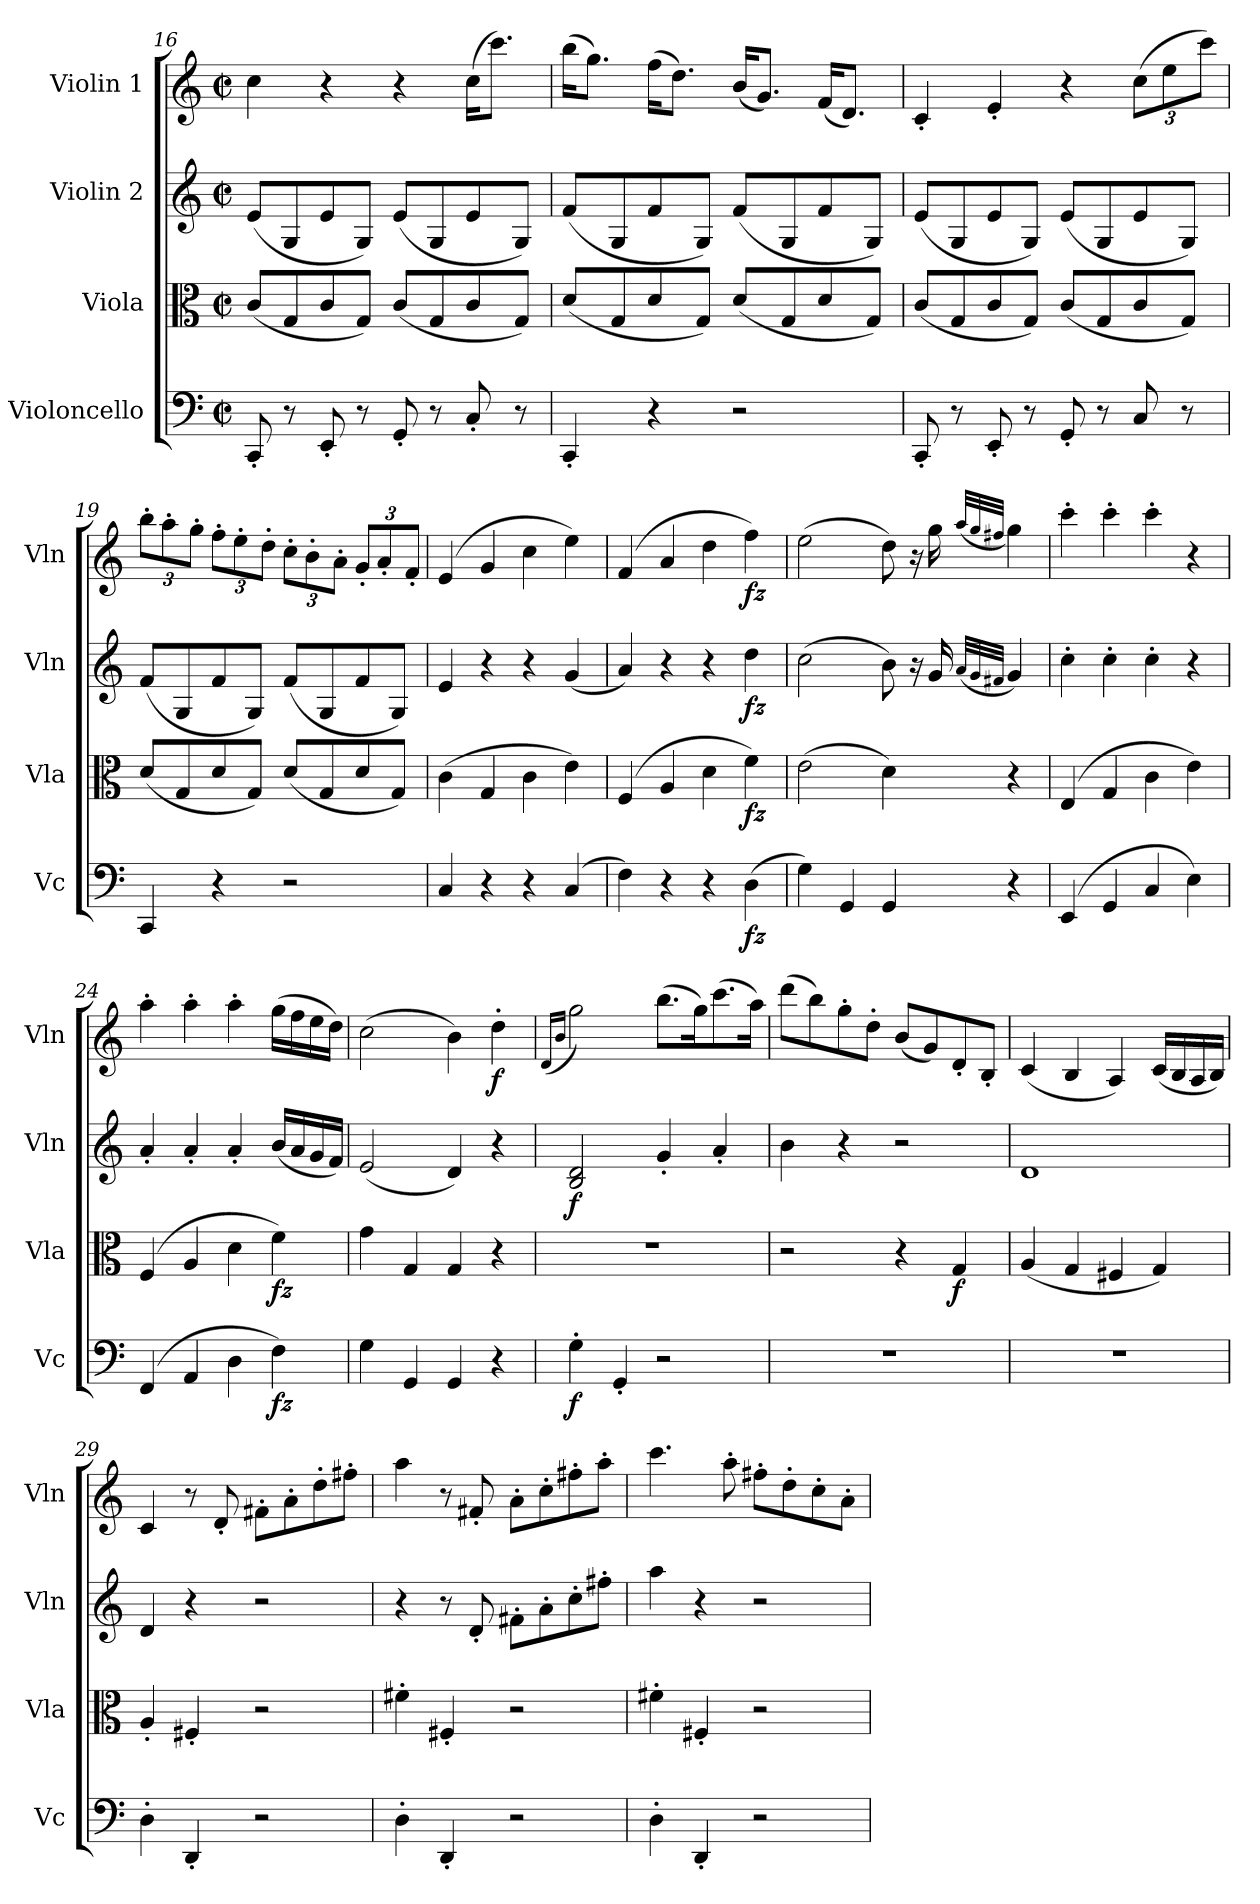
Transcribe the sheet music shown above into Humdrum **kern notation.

**kern	**dynam	**kern	**dynam	**kern	**dynam	**kern	**dynam
*part4	*part4	*part3	*part3	*part2	*part2	*part1	*part1
*staff4	*staff4	*staff3	*staff3	*staff2	*staff2	*staff1	*staff1
*I"Violoncello	*	*I"Viola	*	*I"Violin 2	*	*I"Violin 1	*
*I'Vc	*	*I'Vla	*	*I'Vln	*	*I'Vln	*
*clefF4	*	*clefC3	*	*clefG2	*	*clefG2	*
*k[]	*	*k[]	*	*k[]	*	*k[]	*
*M2/2	*	*M2/2	*	*M2/2	*	*M2/2	*
*met(c|)	*	*met(c|)	*	*met(c|)	*	*met(c|)	*
=16	=16	=16	=16	=16	=16	=16	=16
8CC'/	.	(<8c/L	.	(<8e/L	.	4cc\	.
8r	.	8G/	.	8G/	.	.	.
8EE'/	.	8c/	.	8e/	.	4r	.
8r	.	8G/J)	.	8G/J)	.	.	.
8GG'/	.	(<8c/L	.	(<8e/L	.	4r	.
8r	.	8G/	.	8G/	.	.	.
8C'/	.	8c/	.	8e/	.	(>16cc\KL	.
.	.	.	.	.	.	8.ccc\J)	.
8r	.	8G/J)	.	8G/J)	.	.	.
!!LO:LB:g=z
=17	=17	=17	=17	=17	=17	=17	=17
4CC'/	.	(<8d/L	.	(<8f/L	.	(>16bb\KL	.
.	.	.	.	.	.	8.gg\J)	.
.	.	8G/	.	8G/	.	.	.
4r	.	8d/	.	8f/	.	(>16ff\KL	.
.	.	.	.	.	.	8.dd\J)	.
.	.	8G/J)	.	8G/J)	.	.	.
2r	.	(<8d/L	.	(<8f/L	.	(<16b/KL	.
.	.	.	.	.	.	8.g/J)	.
.	.	8G/	.	8G/	.	.	.
.	.	8d/	.	8f/	.	(<16f/KL	.
.	.	.	.	.	.	8.d/J)	.
.	.	8G/J)	.	8G/J)	.	.	.
=18	=18	=18	=18	=18	=18	=18	=18
8CC'/	.	(<8c/L	.	(<8e/L	.	4c'/	.
8r	.	8G/	.	8G/	.	.	.
8EE'/	.	8c/	.	8e/	.	4e'/	.
8r	.	8G/J)	.	8G/J)	.	.	.
8GG'/	.	(<8c/L	.	(<8e/L	.	4r	.
8r	.	8G/	.	8G/	.	.	.
*	*	*	*	*	*	*Xbrackettup	*
8C/	.	8c/	.	8e/	.	(>12cc\L	.
.	.	.	.	.	.	12ee\	.
8r	.	8G/J)	.	8G/J)	.	.	.
.	.	.	.	.	.	12ccc\J)	.
=19	=19	=19	=19	=19	=19	=19	=19
4CC/	.	(<8d/L	.	(<8f/L	.	12bb'\L	.
.	.	.	.	.	.	12aa'\	.
.	.	8G/	.	8G/	.	.	.
.	.	.	.	.	.	12gg'\J	.
4r	.	8d/	.	8f/	.	12ff'\L	.
.	.	.	.	.	.	12ee'\	.
.	.	8G/J)	.	8G/J)	.	.	.
.	.	.	.	.	.	12dd'\J	.
2r	.	(<8d/L	.	(<8f/L	.	12cc'\L	.
.	.	.	.	.	.	12b'\	.
.	.	8G/	.	8G/	.	.	.
.	.	.	.	.	.	12a'\J	.
.	.	8d/	.	8f/	.	12g'/L	.
.	.	.	.	.	.	12a'/	.
.	.	8G/J)	.	8G/J)	.	.	.
.	.	.	.	.	.	12f'/J	.
=20	=20	=20	=20	=20	=20	=20	=20
4C/	.	(>4c\	.	4e/	.	(>4e/	.
4r	.	4G/	.	4r	.	4g/	.
4r	.	4c\	.	4r	.	4cc\	.
(<4C/	.	4e\)	.	(<4g/	.	4ee\)	.
=21	=21	=21	=21	=21	=21	=21	=21
4F\)	.	(>4F/	.	4a/)	.	(>4f/	.
4r	.	4A/	.	4r	.	4a/	.
4r	.	4d\	.	4r	.	4dd\	.
!	!LO:DY:b	!	!LO:DY:b	!	!LO:DY:b	!	!LO:DY:b
(>4D\	fz	4f\)	fz	4dd\	fz	4ff\)	fz
=22	=22	=22	=22	=22	=22	=22	=22
4G\)	.	(>2e\	.	(>2cc\	.	(>2ee\	.
4GG/	.	.	.	.	.	.	.
4GG/	.	4d\)	.	8b\)	.	8dd\)	.
.	.	.	.	16r	.	16r	.
.	.	.	.	16g/	.	16gg\	.
.	.	.	.	(<32qa/LLL	.	(<32qaa/LLL	.
.	.	.	.	32qg/	.	32qgg/	.
.	.	.	.	32qf#X/JJJ	.	32qff#X/JJJ	.
4r	.	4r	.	4g/)	.	4gg\)	.
!!LO:PB:g=z
=23	=23	=23	=23	=23	=23	=23	=23
(>4EE/	.	(>4E/	.	4cc'\	.	4ccc'\	.
4GG/	.	4G/	.	4cc'\	.	4ccc'\	.
4C/	.	4c\	.	4cc'\	.	4ccc'\	.
4E\)	.	4e\)	.	4r	.	4r	.
=24	=24	=24	=24	=24	=24	=24	=24
(>4FF/	.	(>4F/	.	4a'/	.	4aa'\	.
4AA/	.	4A/	.	4a'/	.	4aa'\	.
4D\	.	4d\	.	4a'/	.	4aa'\	.
!	!LO:DY:b	!	!LO:DY:b	!	!	!	!
4F\)	fz	4f\)	fz	(<16b/LL	.	(>16gg\LL	.
.	.	.	.	16a/	.	16ff\	.
.	.	.	.	16g/	.	16ee\	.
.	.	.	.	16f/JJ)	.	16dd\JJ)	.
=25	=25	=25	=25	=25	=25	=25	=25
4G\	.	4g\	.	(<2e/	.	(>2cc\	.
4GG/	.	4G/	.	.	.	.	.
4GG/	.	4G/	.	4d/)	.	4b\)	.
!	!	!	!	!	!	!	!LO:DY:b
4r	.	4r	.	4r	.	4dd'\	f
=26	=26	=26	=26	=26	=26	=26	=26
.	.	.	.	.	.	(<16qd/LL	.
.	.	.	.	.	.	16qb/JJ	.
!	!LO:DY:b	!	!	!	!LO:DY:b	!	!
4G'\	f	1r	.	2B/ 2d/	f	2gg\)	.
4GG'/	.	.	.	.	.	.	.
2r	.	.	.	4g'/	.	(>8.bb\L	.
.	.	.	.	.	.	16gg\K)	.
.	.	.	.	4a'/	.	(>8.ccc\	.
.	.	.	.	.	.	16aa\Jk)	.
=27	=27	=27	=27	=27	=27	=27	=27
1r	.	2r	.	4b\	.	(>8ddd\L	.
.	.	.	.	.	.	8bb\)	.
.	.	.	.	4r	.	8gg'\	.
.	.	.	.	.	.	8dd'\J	.
.	.	4r	.	2r	.	(<8b/L	.
.	.	.	.	.	.	8g/)	.
!	!	!	!LO:DY:b	!	!	!	!
.	.	4G/	f	.	.	8d'/	.
.	.	.	.	.	.	8B'/J	.
=28	=28	=28	=28	=28	=28	=28	=28
1r	.	(<4A/	.	1d	.	(<4c/	.
.	.	4G/	.	.	.	4B/	.
.	.	4F#X/	.	.	.	4A/)	.
.	.	4G/)	.	.	.	(<16c/LL	.
.	.	.	.	.	.	16B/	.
.	.	.	.	.	.	16A/	.
.	.	.	.	.	.	16B/JJ)	.
!!LO:LB:g=z
=29	=29	=29	=29	=29	=29	=29	=29
4D'\	.	4A'/	.	4d/	.	4c/	.
4DD'/	.	4F#X'/	.	4r	.	8r	.
.	.	.	.	.	.	8d'/	.
2r	.	2r	.	2r	.	8f#X'\L	.
.	.	.	.	.	.	8a'\	.
.	.	.	.	.	.	8dd'\	.
.	.	.	.	.	.	8ff#X'\J	.
=30	=30	=30	=30	=30	=30	=30	=30
4D'\	.	4f#X'\	.	4r	.	4aa\	.
4DD'/	.	4F#X'/	.	8r	.	8r	.
.	.	.	.	8d'/	.	8f#X'/	.
2r	.	2r	.	8f#X'\L	.	8a'\L	.
.	.	.	.	8a'\	.	8cc'\	.
.	.	.	.	8cc'\	.	8ff#X'\	.
.	.	.	.	8ff#X'\J	.	8aa'\J	.
=31	=31	=31	=31	=31	=31	=31	=31
4D'\	.	4f#X'\	.	4aa\	.	4.ccc\	.
4DD'/	.	4F#X'/	.	4r	.	.	.
.	.	.	.	.	.	8aa'\	.
2r	.	2r	.	2r	.	8ff#X'\L	.
.	.	.	.	.	.	8dd'\	.
.	.	.	.	.	.	8cc'\	.
.	.	.	.	.	.	8a'\J	.
=	=	=	=	=	=	=	=
*-	*-	*-	*-	*-	*-	*-	*-
